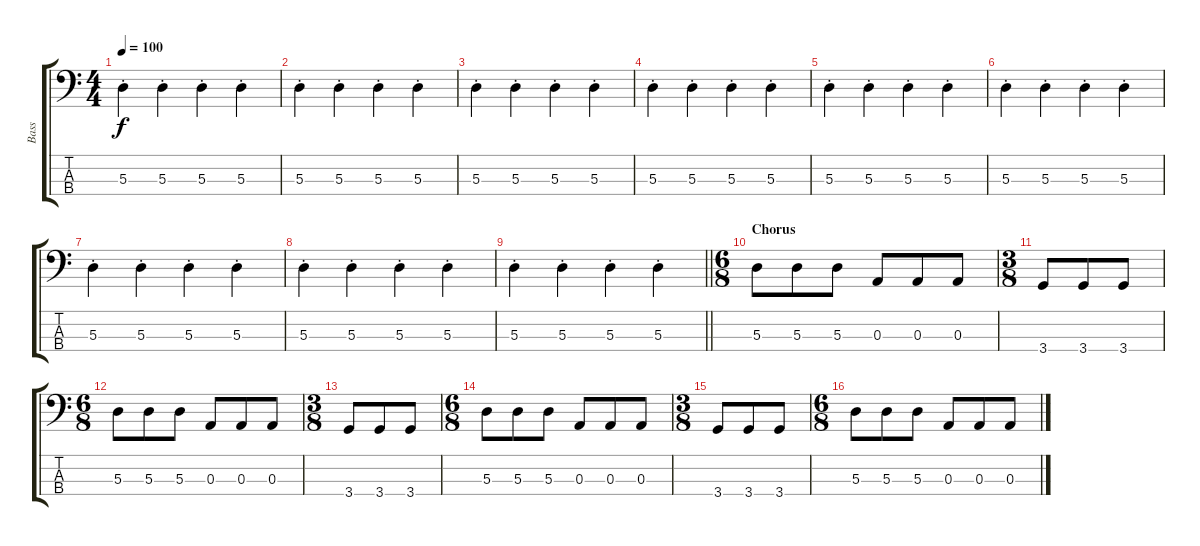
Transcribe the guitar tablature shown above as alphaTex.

\track ("Bass" "Bass") {instrument electricbassfinger}
\staff {score tabs}
\tuning (G2 D2 A1 E1) {hide}
\ts (4 4)
\tempo 100
\clef f4
\ks c
5.3{st}.4{dy f} 5.3{st}.4 5.3{st}.4 5.3{st}.4 |
5.3{st}.4 5.3{st}.4 5.3{st}.4 5.3{st}.4 |
5.3{st}.4 5.3{st}.4 5.3{st}.4 5.3{st}.4 |
5.3{st}.4 5.3{st}.4 5.3{st}.4 5.3{st}.4 |
5.3{st}.4 5.3{st}.4 5.3{st}.4 5.3{st}.4 |
5.3{st}.4 5.3{st}.4 5.3{st}.4 5.3{st}.4 |
5.3{st}.4 5.3{st}.4 5.3{st}.4 5.3{st}.4 |
5.3{st}.4 5.3{st}.4 5.3{st}.4 5.3{st}.4 |
\barLineRight lightlight
5.3{st}.4 5.3{st}.4 5.3{st}.4 5.3{st}.4 |
\ts (6 8)
\section ("" "Chorus")
5.3.8 5.3.8 5.3.8 0.3.8 0.3.8 0.3.8 |
\ts (3 8)
3.4.8 3.4.8 3.4.8 |
\ts (6 8)
5.3.8 5.3.8 5.3.8 0.3.8 0.3.8 0.3.8 |
\ts (3 8)
3.4.8 3.4.8 3.4.8 |
\ts (6 8)
5.3.8 5.3.8 5.3.8 0.3.8 0.3.8 0.3.8 |
\ts (3 8)
3.4.8 3.4.8 3.4.8 |
\ts (6 8)
5.3.8 5.3.8 5.3.8 0.3.8 0.3.8 0.3.8
